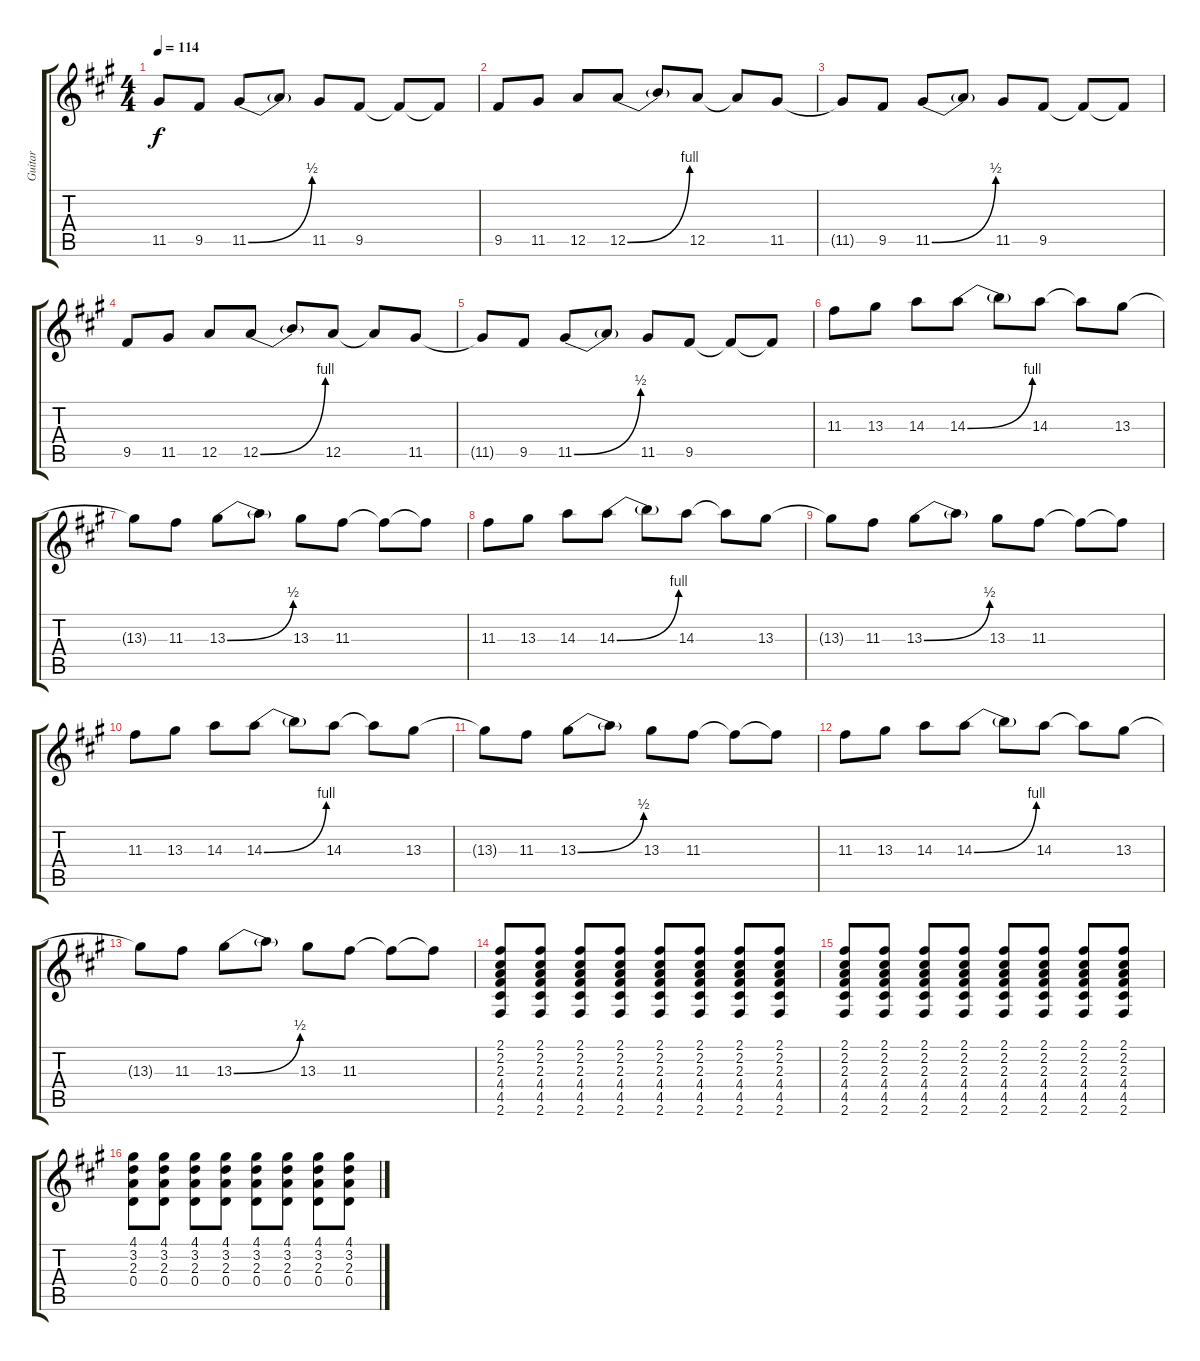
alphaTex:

\track ("Guitar" "Guitar") {instrument electricguitarjazz}
\staff {score tabs}
\tuning (E4 B3 G3 D3 A2 E2) {hide}
\ts (4 4)
\tempo 114
\clef g2
\ks a
11.5{t}.8{dy f} 9.5.8 11.5{be (bend 0 0 60 2)}.8 11.5{t}.8 11.5.8 9.5.8 9.5{t}.8 9.5{t}.8 |
9.5.8 11.5.8 12.5.8 12.5{be (bend 0 0 60 4)}.8 12.5{t}.8 12.5.8 12.5{t}.8 11.5.8 |
11.5{t}.8 9.5.8 11.5{be (bend 0 0 60 2)}.8 11.5{t}.8 11.5.8 9.5.8 9.5{t}.8 9.5{t}.8 |
9.5.8 11.5.8 12.5.8 12.5{be (bend 0 0 60 4)}.8 12.5{t}.8 12.5.8 12.5{t}.8 11.5.8 |
11.5{t}.8 9.5.8 11.5{be (bend 0 0 60 2)}.8 11.5{t}.8 11.5.8 9.5.8 9.5{t}.8 9.5{t}.8 |
11.3.8 13.3.8 14.3.8 14.3{be (bend 0 0 60 4)}.8 14.3{t}.8 14.3.8 14.3{t}.8 13.3.8 |
13.3{t}.8 11.3.8 13.3{be (bend 0 0 60 2)}.8 13.3{t}.8 13.3.8 11.3.8 11.3{t}.8 11.3{t}.8 |
11.3.8 13.3.8 14.3.8 14.3{be (bend 0 0 60 4)}.8 14.3{t}.8 14.3.8 14.3{t}.8 13.3.8 |
13.3{t}.8 11.3.8 13.3{be (bend 0 0 60 2)}.8 13.3{t}.8 13.3.8 11.3.8 11.3{t}.8 11.3{t}.8 |
11.3.8 13.3.8 14.3.8 14.3{be (bend 0 0 60 4)}.8 14.3{t}.8 14.3.8 14.3{t}.8 13.3.8 |
13.3{t}.8 11.3.8 13.3{be (bend 0 0 60 2)}.8 13.3{t}.8 13.3.8 11.3.8 11.3{t}.8 11.3{t}.8 |
11.3.8 13.3.8 14.3.8 14.3{be (bend 0 0 60 4)}.8 14.3{t}.8 14.3.8 14.3{t}.8 13.3.8 |
13.3{t}.8 11.3.8 13.3{be (bend 0 0 60 2)}.8 13.3{t}.8 13.3.8 11.3.8 11.3{t}.8 11.3{t}.8 |
(2.1 2.2 2.3 4.4 4.5 2.6).8 (2.1 2.2 2.3 4.4 4.5 2.6).8 (2.1 2.2 2.3 4.4 4.5 2.6).8 (2.1 2.2 2.3 4.4 4.5 2.6).8 (2.1 2.2 2.3 4.4 4.5 2.6).8 (2.1 2.2 2.3 4.4 4.5 2.6).8 (2.1 2.2 2.3 4.4 4.5 2.6).8 (2.1 2.2 2.3 4.4 4.5 2.6).8 |
(2.1 2.2 2.3 4.4 4.5 2.6).8 (2.1 2.2 2.3 4.4 4.5 2.6).8 (2.1 2.2 2.3 4.4 4.5 2.6).8 (2.1 2.2 2.3 4.4 4.5 2.6).8 (2.1 2.2 2.3 4.4 4.5 2.6).8 (2.1 2.2 2.3 4.4 4.5 2.6).8 (2.1 2.2 2.3 4.4 4.5 2.6).8 (2.1 2.2 2.3 4.4 4.5 2.6).8 |
(4.1 3.2 2.3 0.4).8 (4.1 3.2 2.3 0.4).8 (4.1 3.2 2.3 0.4).8 (4.1 3.2 2.3 0.4).8 (4.1 3.2 2.3 0.4).8 (4.1 3.2 2.3 0.4).8 (4.1 3.2 2.3 0.4).8 (4.1 3.2 2.3 0.4).8
